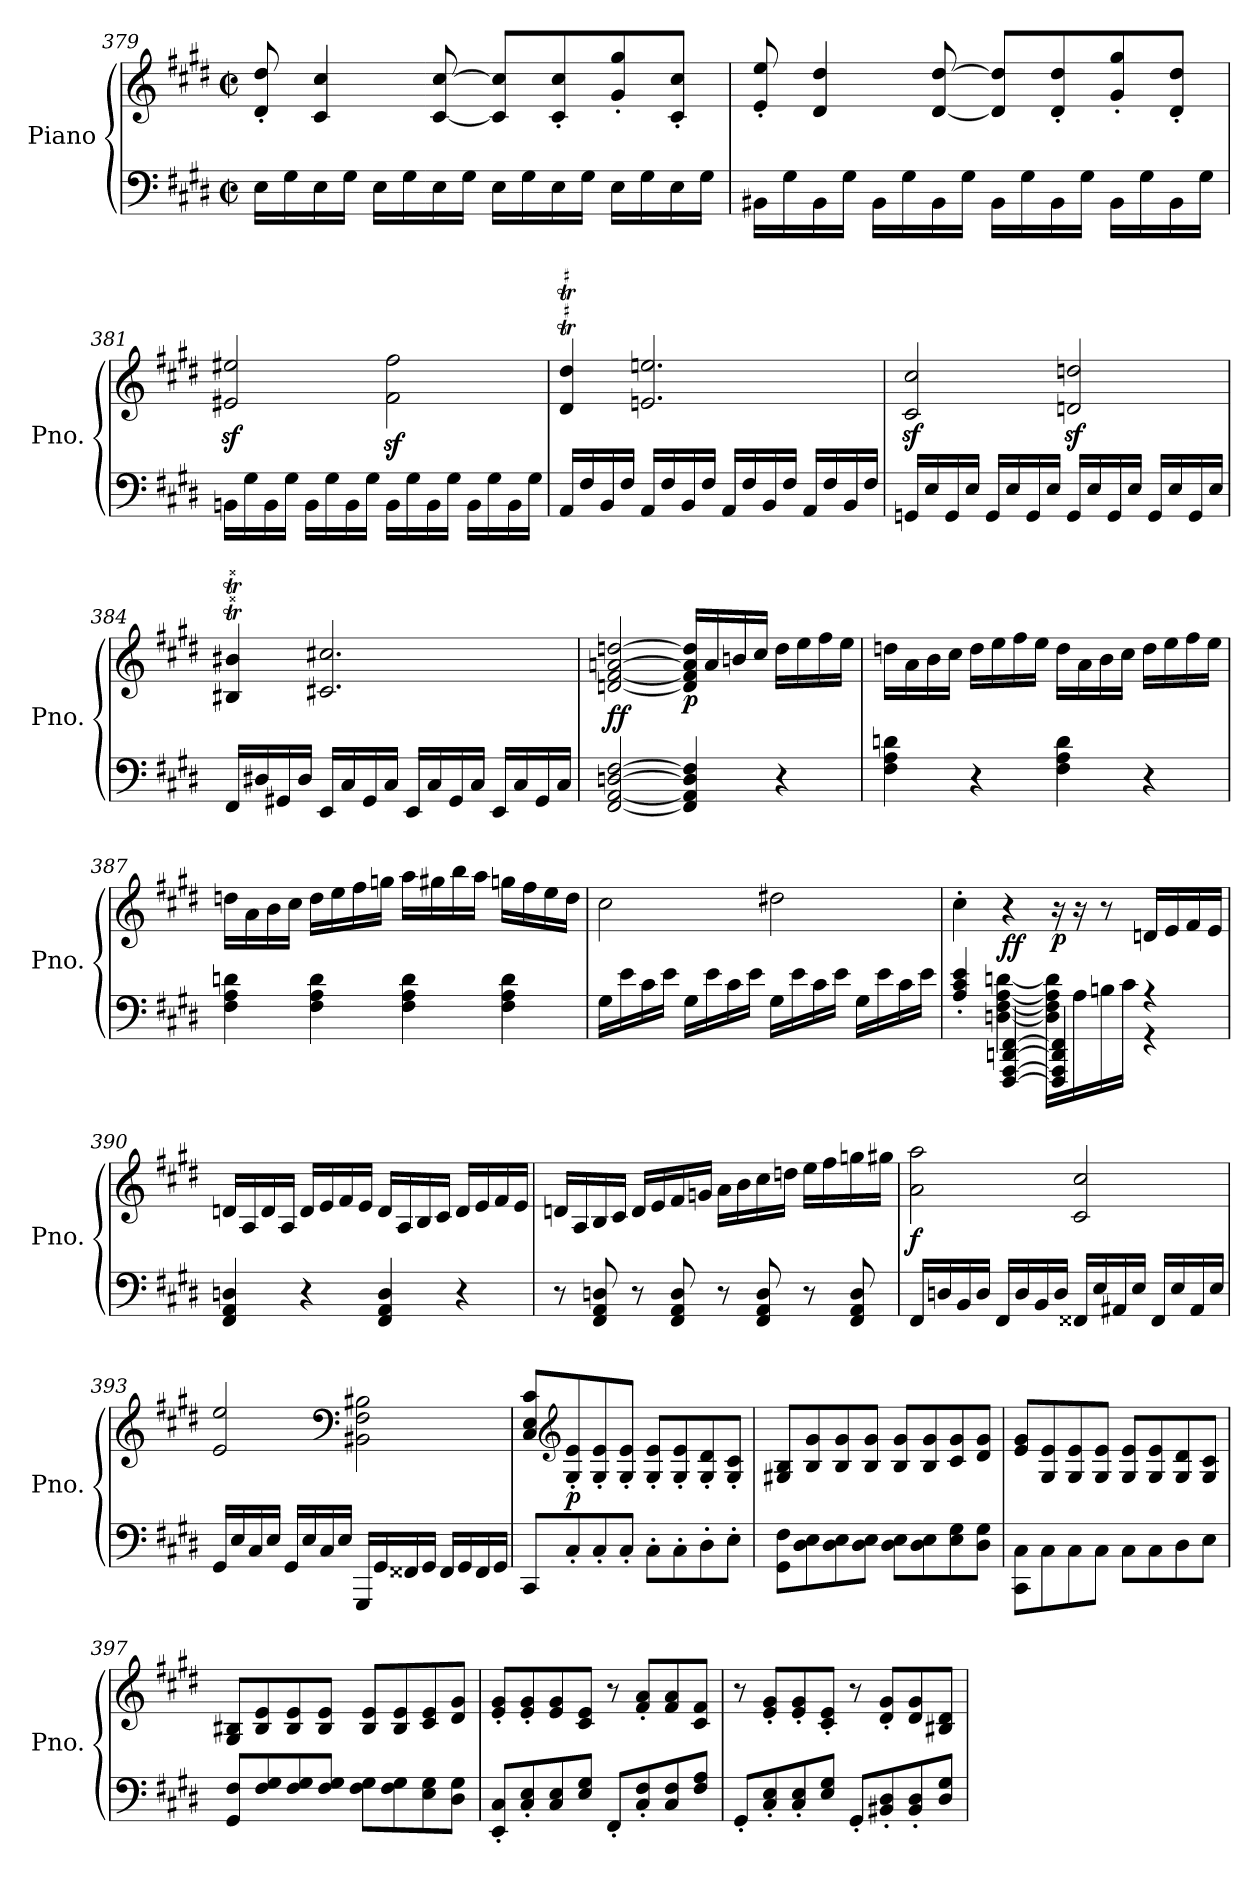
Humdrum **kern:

**kern	**kern	**dynam
*part1	*part1	*part1
*staff2	*staff1	*staff1/2
*I"Piano	*	*
*I'Pno.	*	*
*clefF4	*clefG2	*
*k[f#c#g#d#]	*k[f#c#g#d#]	*
*M2/2	*M2/2	*
*met(c|)	*met(c|)	*
=379	=379	=379
16E\LL	8d#/' 8dd#/'	.
16G#\	.	.
16E\	4c#/ 4cc#/	.
16G#\JJ	.	.
16E\LL	.	.
16G#\	.	.
16E\	[8c#/ [8cc#/	.
16G#\JJ	.	.
16E\LL	8c#/] 8cc#/]L	.
16G#\	.	.
16E\	8c#/' 8cc#/'	.
16G#\JJ	.	.
16E\LL	8g#/' 8gg#/'	.
16G#\	.	.
16E\	8c#/' 8cc#/'J	.
16G#\JJ	.	.
!!LO:LB:g=z
=380	=380	=380
16BB#X\LL	8e/' 8ee/'	.
16G#\	.	.
16BB#\	4d#/ 4dd#/	.
16G#\JJ	.	.
16BB#\LL	.	.
16G#\	.	.
16BB#\	[8d#/ [8dd#/	.
16G#\JJ	.	.
16BB#\LL	8d#/] 8dd#/]L	.
16G#\	.	.
16BB#\	8d#/' 8dd#/'	.
16G#\JJ	.	.
16BB#\LL	8g#/' 8gg#/'	.
16G#\	.	.
16BB#\	8d#/' 8dd#/'J	.
16G#\JJ	.	.
=381	=381	=381
16BBn\LL	2e#X/z< 2ee#X/z<	.
16G#\	.	.
16BB\	.	.
16G#\JJ	.	.
16BB\LL	.	.
16G#\	.	.
16BB\	.	.
16G#\JJ	.	.
16BB\LL	2f#\z< 2ff#\z<	.
16G#\	.	.
16BB\	.	.
16G#\JJ	.	.
16BB\LL	.	.
16G#\	.	.
16BB\	.	.
16G#\JJ	.	.
!!LO:LB:g=z
=382	=382	=382
16AA/LL	4d#/T 4dd#/T	.
16F#/	.	.
16BB/	.	.
16F#/JJ	.	.
16AA/LL	2.en/ 2.een/	.
16F#/	.	.
16BB/	.	.
16F#/JJ	.	.
16AA/LL	.	.
16F#/	.	.
16BB/	.	.
16F#/JJ	.	.
16AA/LL	.	.
16F#/	.	.
16BB/	.	.
16F#/JJ	.	.
=383	=383	=383
16GGn/LL	2c#/z< 2cc#/z<	.
16E/	.	.
16GG/	.	.
16E/JJ	.	.
16GG/LL	.	.
16E/	.	.
16GG/	.	.
16E/JJ	.	.
16GG/LL	2dn/z< 2ddn/z<	.
16E/	.	.
16GG/	.	.
16E/JJ	.	.
16GG/LL	.	.
16E/	.	.
16GG/	.	.
16E/JJ	.	.
!!LO:LB:g=z
=384	=384	=384
16FF#/LL	4B#X/T 4b#X/T	.
16D#X/	.	.
16GG#X/	.	.
16D#/JJ	.	.
16EE/LL	2.c#/ 2.cc#/	.
16C#/	.	.
16GG#/	.	.
16C#/JJ	.	.
16EE/LL	.	.
16C#/	.	.
16GG#/	.	.
16C#/JJ	.	.
16EE/LL	.	.
16C#/	.	.
16GG#/	.	.
16C#/JJ	.	.
=385	=385	=385
!	!	!LO:DY:b
[2FF#/ [2AA/ [2Dn/ [2F#/	[2dn/ [2f#/ [2an/ [2ddn/	ff
!	!	!LO:DY:b
4FF#/] 4AA/] 4D/] 4F#/]	16d/] 16f#/] 16a/] 16dd/]LL	p
.	16a/	.
.	16bn/	.
.	16cc#/JJ	.
4r	16dd\LL	.
.	16ee\	.
.	16ff#\	.
.	16ee\JJ	.
=386	=386	=386
4F#\ 4A\ 4dn\	16ddn\LL	.
.	16a\	.
.	16b\	.
.	16cc#\JJ	.
4r	16dd\LL	.
.	16ee\	.
.	16ff#\	.
.	16ee\JJ	.
4F#\ 4A\ 4d\	16dd\LL	.
.	16a\	.
.	16b\	.
.	16cc#\JJ	.
4r	16dd\LL	.
.	16ee\	.
.	16ff#\	.
.	16ee\JJ	.
!!LO:PB:g=z
=387	=387	=387
4F#\ 4A\ 4dn\	16ddn\LL	.
.	16a\	.
.	16b\	.
.	16cc#\JJ	.
4F#\ 4A\ 4d\	16dd\LL	.
.	16ee\	.
.	16ff#\	.
.	16ggn\JJ	.
4F#\ 4A\ 4d\	16aa\LL	.
.	16gg#X\	.
.	16bb\	.
.	16aa\JJ	.
4F#\ 4A\ 4d\	16ggn\LL	.
.	16ff#\	.
.	16ee\	.
.	16dd\JJ	.
=388	=388	=388
16G#\LL	2cc#\	.
16e\	.	.
16c#\	.	.
16e\JJ	.	.
16G#\LL	.	.
16e\	.	.
16c#\	.	.
16e\JJ	.	.
16G#\LL	2dd#X\	.
16e\	.	.
16c#\	.	.
16e\JJ	.	.
16G#\LL	.	.
16e\	.	.
16c#\	.	.
16e\JJ	.	.
!!LO:LB:g=z
=389	=389	=389
*^	*	*
4A/' 4c#/' 4e/'	4ryy	4cc#'\	.
!	!	!	!LO:DY:b
[4FFF#/ [4AAA/ [4DDn/ [4FF#/	[4Dn\ [4F#\ [4A\ [4dn\	4r	ff
!	!	!	!LO:DY:b
4FFF#/] 4AAA/] 4DD/] 4FF#/]	16D\] 16F#\] 16A\] 16d\]LL	16r	p
.	16A\	16r	.
.	16Bn\	8r	.
.	16c#\JJ	.	.
4r	4r	16dn/LL	.
.	.	16e/	.
.	.	16f#/	.
.	.	16e/JJ	.
*v	*v	*	*
=390	=390	=390
4FF#/ 4AA/ 4Dn/	16dn/LL	.
.	16A/	.
.	16d/	.
.	16A/JJ	.
4r	16d/LL	.
.	16e/	.
.	16f#/	.
.	16e/JJ	.
4FF#/ 4AA/ 4D/	16d/LL	.
.	16A/	.
.	16B/	.
.	16c#/JJ	.
4r	16d/LL	.
.	16e/	.
.	16f#/	.
.	16e/JJ	.
!!LO:LB:g=z
=391	=391	=391
8r	16dn/LL	.
.	16A/	.
8FF#/ 8AA/ 8Dn/	16B/	.
.	16c#/JJ	.
8r	16d/LL	.
.	16e/	.
8FF#/ 8AA/ 8D/	16f#/	.
.	16gn/JJ	.
8r	16a\LL	.
.	16b\	.
8FF#/ 8AA/ 8D/	16cc#\	.
.	16ddn\JJ	.
8r	16ee\LL	.
.	16ff#\	.
8FF#/ 8AA/ 8D/	16ggn\	.
.	16gg#X\JJ	.
=392	=392	=392
!	!	!LO:DY:b
16FF#/LL	2a\ 2aa\	f
16Dn/	.	.
16BB/	.	.
16D/JJ	.	.
16FF#/LL	.	.
16D/	.	.
16BB/	.	.
16D/JJ	.	.
16FF##X/LL	2c#/ 2cc#/	.
16E/	.	.
16AA#X/	.	.
16E/JJ	.	.
16FF##/LL	.	.
16E/	.	.
16AA#/	.	.
16E/JJ	.	.
!!LO:LB:g=z
=393	=393	=393
16GG#/LL	2e/ 2ee/	.
16E/	.	.
16C#/	.	.
16E/JJ	.	.
16GG#/LL	.	.
16E/	.	.
16C#/	.	.
16E/JJ	.	.
*	*clefF4	*
16GGG#/LL	2BB#X\ 2F#\ 2B#X\	.
16GG#/	.	.
16FF##X/	.	.
16GG#/JJ	.	.
16FF##/LL	.	.
16GG#/	.	.
16FF##/	.	.
16GG#/JJ	.	.
=394	=394	=394
8CC#/L	8C#/ 8E/ 8c#/L	.
*	*clefG2	*
!	!	!LO:DY:b
8C#'/	8G#/' 8e/'	p
8C#'/	8G#/' 8e/'	.
8C#'/J	8G#/' 8e/'J	.
8C#'\L	8G#/' 8e/'L	.
8C#'\	8G#/' 8e/'	.
8D#'\	8G#/' 8d#/'	.
8E'\J	8G#/' 8c#/'J	.
=395	=395	=395
8GG#\ 8F#\L	8G#X/ 8B/L	.
8D#\ 8E\	8B/ 8g#/	.
8D#\ 8E\	8B/ 8g#/	.
8D#\ 8E\J	8B/ 8g#/J	.
8D#\ 8E\L	8B/ 8g#/L	.
8D#\ 8E\	8B/ 8g#/	.
8E\ 8G#\	8c#/ 8g#/	.
8D#\ 8G#\J	8d#/ 8g#/J	.
!!LO:LB:g=z
=396	=396	=396
8CC#\ 8C#\L	8e/ 8g#/L	.
8C#\	8G#/ 8e/	.
8C#\	8G#/ 8e/	.
8C#\J	8G#/ 8e/J	.
8C#\L	8G#/ 8e/L	.
8C#\	8G#/ 8e/	.
8D#\	8G#/ 8d#/	.
8E\J	8G#/ 8c#/J	.
=397	=397	=397
8GG#/ 8F#/L	8G#/ 8B#X/L	.
8F#/ 8G#/	8B#/ 8e/	.
8F#/ 8G#/	8B#/ 8e/	.
8F#/ 8G#/J	8B#/ 8e/J	.
8F#\ 8G#\L	8B#/ 8e/L	.
8F#\ 8G#\	8B#/ 8e/	.
8E\ 8G#\	8c#/ 8e/	.
8D#\ 8G#\J	8d#/ 8g#/J	.
=398	=398	=398
8EE/' 8C#/'L	8e/' 8g#/'L	.
8C#/' 8E/'	8e/' 8g#/'	.
8C#/ 8E/	8e/ 8g#/	.
8E/ 8G#/J	8c#/ 8e/J	.
8FF#'/L	8r	.
8C#/' 8F#/'	8f#/' 8a/'L	.
8C#/ 8F#/	8f#/ 8a/	.
8F#/ 8A/J	8c#/ 8f#/J	.
=399	=399	=399
8GG#'/L	8r	.
8C#/' 8E/'	8e/' 8g#/'L	.
8C#/' 8E/'	8e/' 8g#/'	.
8E/ 8G#/J	8c#/' 8e/'J	.
8GG#'/L	8r	.
8BB#X/' 8D#/'	8d#/' 8g#/'L	.
8BB#/' 8D#/'	8d#/ 8g#/	.
8D#/ 8G#/J	8B#X/ 8d#/J	.
=	=	=
*-	*-	*-
